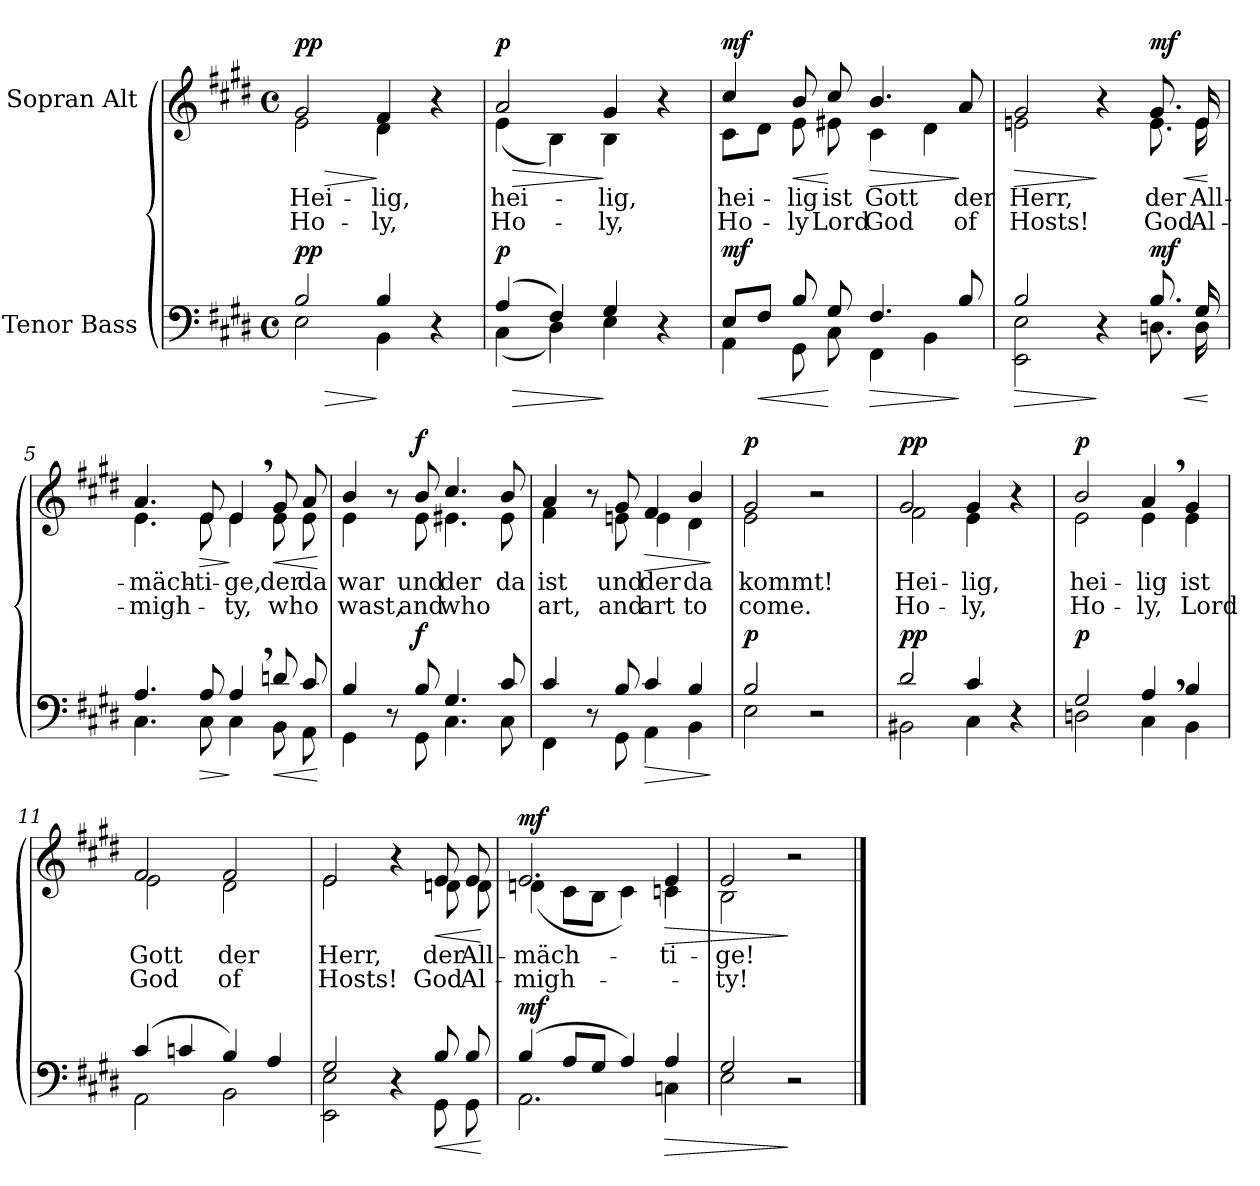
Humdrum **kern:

**kern	**dynam	**kern	**text	**text	**dynam
*part2	*part2	*part1	*part1	*part1	*part1
*staff2	*staff2	*staff1	*staff1	*staff1	*staff1
*I"Tenor Bass	*	*I"Sopran Alt	*	*	*
*clefF4	*	*clefG2	*	*	*
*k[f#c#g#d#]	*	*k[f#c#g#d#]	*	*	*
*M4/4	*	*M4/4	*	*	*
*met(c)	*	*met(c)	*	*	*
=1	=1	=1	=1	=1	=1
!	!	!LO:TX:a:B:t=Langsam /	!	!	!
!	!	!LO:TX:a:i:t=Adagio	!	!	!
!	!LO:HP:b	!	!	!	!LO:HP:b
*^	*	*^	*	*	*
!	!	!LO:DY:n=1:a	!	!	!	!	!LO:DY:n=1:a
2B/	2E\	> pp	2g#/	2e\	Hei-	Ho-	> pp
4B/	4BB\	]	4f#/	4d#\	-lig,	-ly,	]
4r	4ryy	.	4r	4ryy	.	.	.
=2	=2	=2	=2	=2	=2	=2	=2
!	!	!LO:HP:b	!	!	!	!	!LO:HP:b
!	!	!LO:DY:n=1:a	!	!	!	!	!LO:DY:n=1:a
(4A/	(4C#\	> p	2a/	(4e\	hei-	Ho-	> p
4F#/)	4D#\)	.	.	4B\)	.	.	.
4G#/	4E\	]	4g#/	4B\	-lig,	ly,	]
4r	4ryy	.	4r	4ryy	.	.	.
=3	=3	=3	=3	=3	=3	=3	=3
!	!	!LO:DY:a	!	!	!	!	!LO:DY:a
8E/L	4AA\	mf	4cc#/	8c#\L	hei-	Ho-	mf
!	!	!LO:HP:b	!	!	!	!	!
8F#/J	.	<	.	8d#\J	.	.	.
!	!	!	!	!	!	!	!LO:HP:b
8B/	8GG#\	.	8b/	8e\	-lig	-ly	<
8G#/	8C#\	[	8cc#/	8e#X\	ist	Lord	[
!	!	!LO:HP:b	!	!	!	!	!LO:HP:b
4.F#/	4FF#\	>	4.b/	4c#\	Gott	God	>
.	4BB\	.	.	4d#\	.	.	.
8B/	.	]	8a/	.	der	of	]
!!LO:LB:g=z	!!
=4	=4	=4	=4	=4	=4	=4	=4
!	!	!LO:HP:b	!	!	!	!	!LO:HP:b
2B/	2EE\ 2E\	>	2g#/	2en\	Herr,	Hosts!	>
4r	4ryy	]	4r	4ryy	.	.	]
!	!	!LO:HP:b	!	!	!	!	!LO:HP:b
!	!	!LO:DY:n=1:a	!	!	!	!	!LO:DY:n=1:a
8.B/	8.Dn\	< mf	8.g#/	8.e\	der	God	< mf
16G#/	16D\	.	16e/	16e\	All-	Al-	.
*v	*v	*	*	*	*	*	*
*	*	*v	*v	*	*	*
.	[	.	.	.	[
=5	=5	=5	=5	=5	=5
*^	*	*^	*	*	*
4.A/	4.C#\	.	4.a/	4.e\	-mäch-	-migh-	.
!	!	!LO:HP:b	!	!	!	!	!LO:HP:b
8A/	8C#\	>	8e/	8e\	-ti-	.	>
4A,/	4C#\	]	4e,/	4e\	-ge,	-ty,	]
!	!	!LO:HP:b	!	!	!	!	!LO:HP:b
8dn/	8BB\	<	8g#/	8e\	der	who	<
8c#/	8AA\	.	8a/	8e\	da	.	.
*v	*v	*	*	*	*	*	*
*	*	*v	*v	*	*	*
.	[	.	.	.	[
=6	=6	=6	=6	=6	=6
*^	*	*^	*	*	*
4B/	4GG#\	.	4b/	4e\	war	wast,	.
8r	8ryy	.	8r	8ryy	.	.	.
!	!	!LO:DY:a	!	!	!	!	!LO:DY:a
8B/	8GG#\	f	8b/	8e\	und	and	f
4.G#/	4.C#\	.	4.cc#/	4.e#X\	der	who	.
8c#/	8C#\	.	8b/	8e#\	da	.	.
!!LO:LB:g=z	!!
=7	=7	=7	=7	=7	=7	=7	=7
4c#/	4FF#\	.	4a/	4f#\	ist	art,	.
8r	8ryy	.	8r	8ryy	.	.	.
8B/	8GG#\	.	8g#/	8en\	und	and	.
!	!	!LO:HP:b	!	!	!	!	!LO:HP:b
4c#/	4AA\	>	4f#/	4e\	der	art	>
4B/	4BB\	.	4b/	4d#\	da	to	.
*v	*v	*	*	*	*	*	*
*	*	*v	*v	*	*	*
.	]	.	.	.	]
=8	=8	=8	=8	=8	=8
*^	*	*^	*	*	*
!	!	!LO:DY:a	!	!	!	!	!LO:DY:a
2B/	2E\	p	2g#/	2e\	kommt!	come.	p
2r	2ryy	.	2r	2ryy	.	.	.
=9	=9	=9	=9	=9	=9	=9	=9
!	!	!LO:DY:a	!	!	!	!	!LO:DY:a
2d#/	2BB#X\	pp	2g#/	2f#\	Hei-	Ho-	pp
4c#/	4C#\	.	4g#/	4e\	-lig,	-ly,	.
4r	4ryy	.	4r	4ryy	.	.	.
=10	=10	=10	=10	=10	=10	=10	=10
!	!	!LO:DY:a	!	!	!	!	!LO:DY:a
2G#/	2Dn\	p	2b/	2e\	hei-	Ho-	p
4A,/	4C#\	.	4a,/	4e\	-lig	ly,	.
4B/	4BB\	.	4g#/	4e\	ist	Lord	.
!!LO:LB:g=z	!!
=11	=11	=11	=11	=11	=11	=11	=11
(4c#/	2AA\	.	2f#/	2e\	Gott	God	.
4cn/	.	.	.	.	.	.	.
4B/)	2BB\	.	2f#/	2d#\	der	of	.
4A/	.	.	.	.	.	.	.
=12	=12	=12	=12	=12	=12	=12	=12
2G#/	2EE\ 2E\	.	2e/	2e\	Herr,	Hosts!	.
4r	4ryy	.	4r	4ryy	.	.	.
!	!	!LO:HP:b	!	!	!	!	!LO:HP:b
8B/	8GG#\	<	8e/	8dn\	der	God	<
8B/	8GG#\	.	8e/	8d\	All-	Al-	.
*v	*v	*	*	*	*	*	*
*	*	*v	*v	*	*	*
.	[	.	.	.	[
=13	=13	=13	=13	=13	=13
*^	*	*^	*	*	*
!	!	!LO:DY:a	!	!	!	!	!LO:DY:a
(4B/	2.AA\	mf	2.e/	(4dn\	-mäch-	-migh-	mf
8A/L	.	.	.	8c#\L	.	.	.
8G#/J	.	.	.	8B\J	.	.	.
4A/)	.	.	.	4c#\)	.	.	.
!	!	!LO:HP:b	!	!	!	!	!LO:HP:b
4A/	4Cn\	>	4e/	4cn\	-ti-	.	>
=14	=14	=14	=14	=14	=14	=14	=14
2G#/	2E\	.	2e/	2B\	-ge!	-ty!	.
2r	2ryy	]	2r	2ryy	.	.	]
*v	*v	*	*	*	*	*	*
*	*	*v	*v	*	*	*
==	==	==	==	==	==
*-	*-	*-	*-	*-	*-
